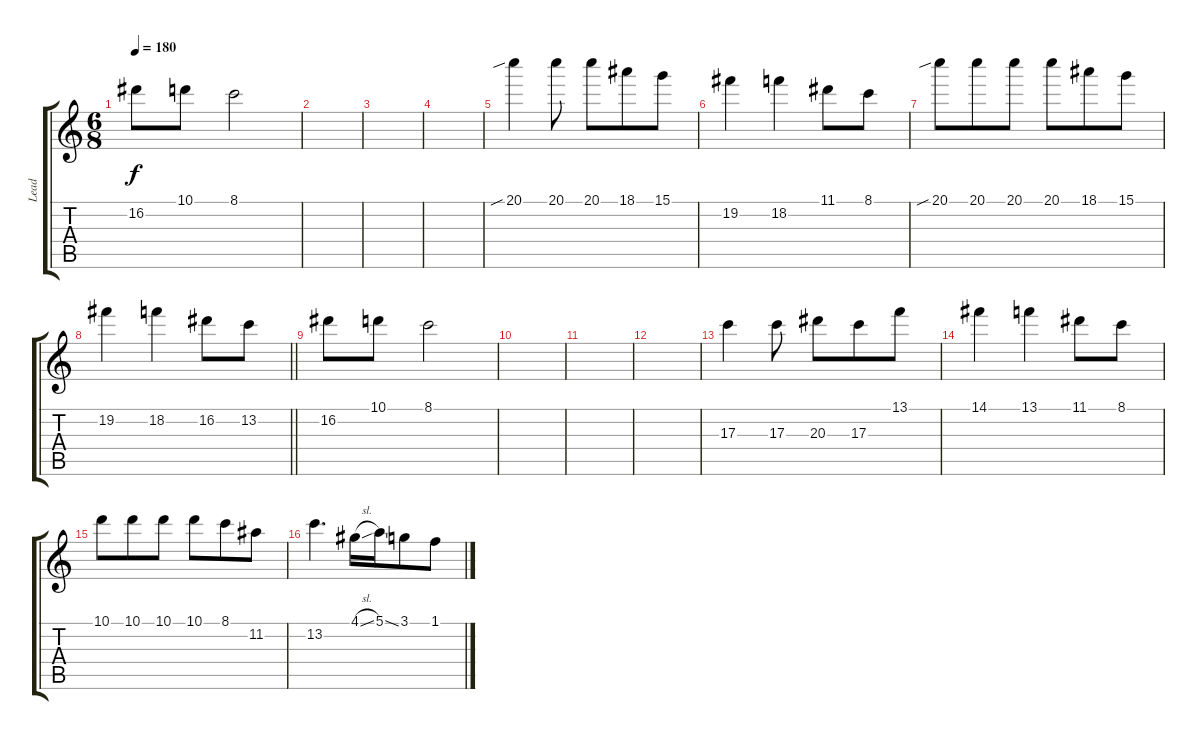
\track ("Lead" "Lead") {instrument distortionguitar}
\staff {score tabs}
\tuning (E4 B3 G3 D3 A2 E2) {hide}
\ts (6 8)
\tempo 180
\clef g2
\ks c
16.2.8{dy f} 10.1.8 8.1.2 |
|
|
|
20.1{sib}.4 20.1.8 20.1.8 18.1.8 15.1.8 |
19.2.4 18.2.4 11.1.8 8.1.8 |
20.1{sib}.8 20.1.8 20.1.8 20.1.8 18.1.8 15.1.8 |
\barLineRight lightlight
19.2.4 18.2.4 16.2.8 13.2.8 |
16.2.8 10.1.8 8.1.2 |
|
|
|
17.3.4 17.3.8 20.3.8 17.3.8 13.1.8 |
14.1.4 13.1.4 11.1.8 8.1.8 |
10.1.8 10.1.8 10.1.8 10.1.8 8.1.8 11.2.8 |
13.2.4{d} 4.1{sl}.16 5.1{ss}.16 3.1.8 1.1.8
